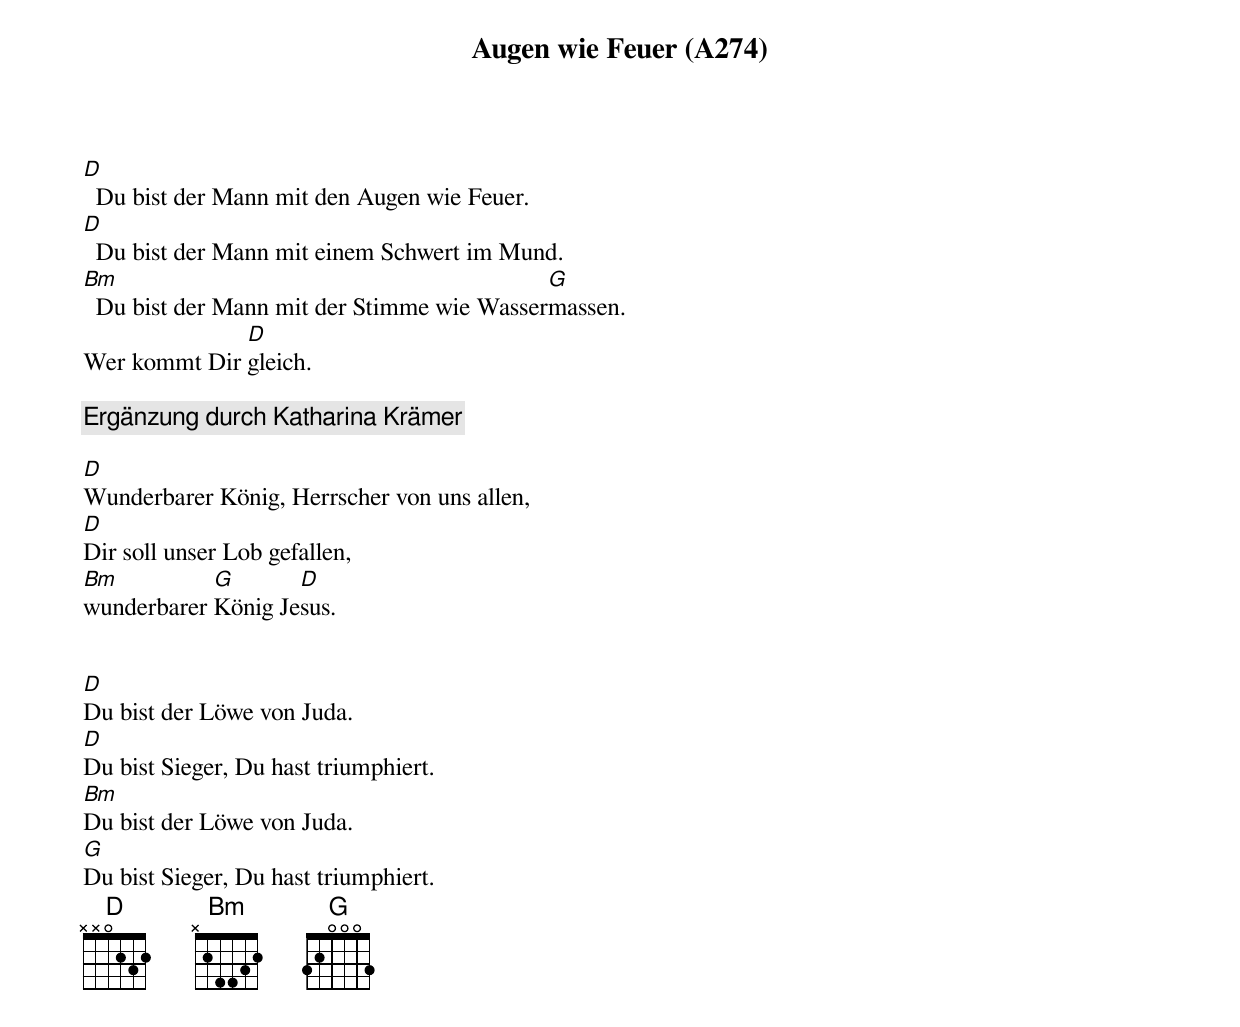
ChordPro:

{title: Augen wie Feuer (A274)}
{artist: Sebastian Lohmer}


[D]  Du bist der Mann mit den Augen wie Feuer.
[D]  Du bist der Mann mit einem Schwert im Mund.
[Bm]  Du bist der Mann mit der Stimme wie Wasser[G]massen.
Wer kommt Dir [D]gleich.

{comment: Ergänzung durch Katharina Krämer}

[D]Wunderbarer König, Herrscher von uns allen,
[D]Dir soll unser Lob gefallen,
[Bm]wunderbarer [G]König Je[D]sus.


[D]Du bist der Löwe von Juda.
[D]Du bist Sieger, Du hast triumphiert.
[Bm]Du bist der Löwe von Juda.
[G]Du bist Sieger, Du hast triumphiert.
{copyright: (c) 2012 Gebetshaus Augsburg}
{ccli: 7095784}
